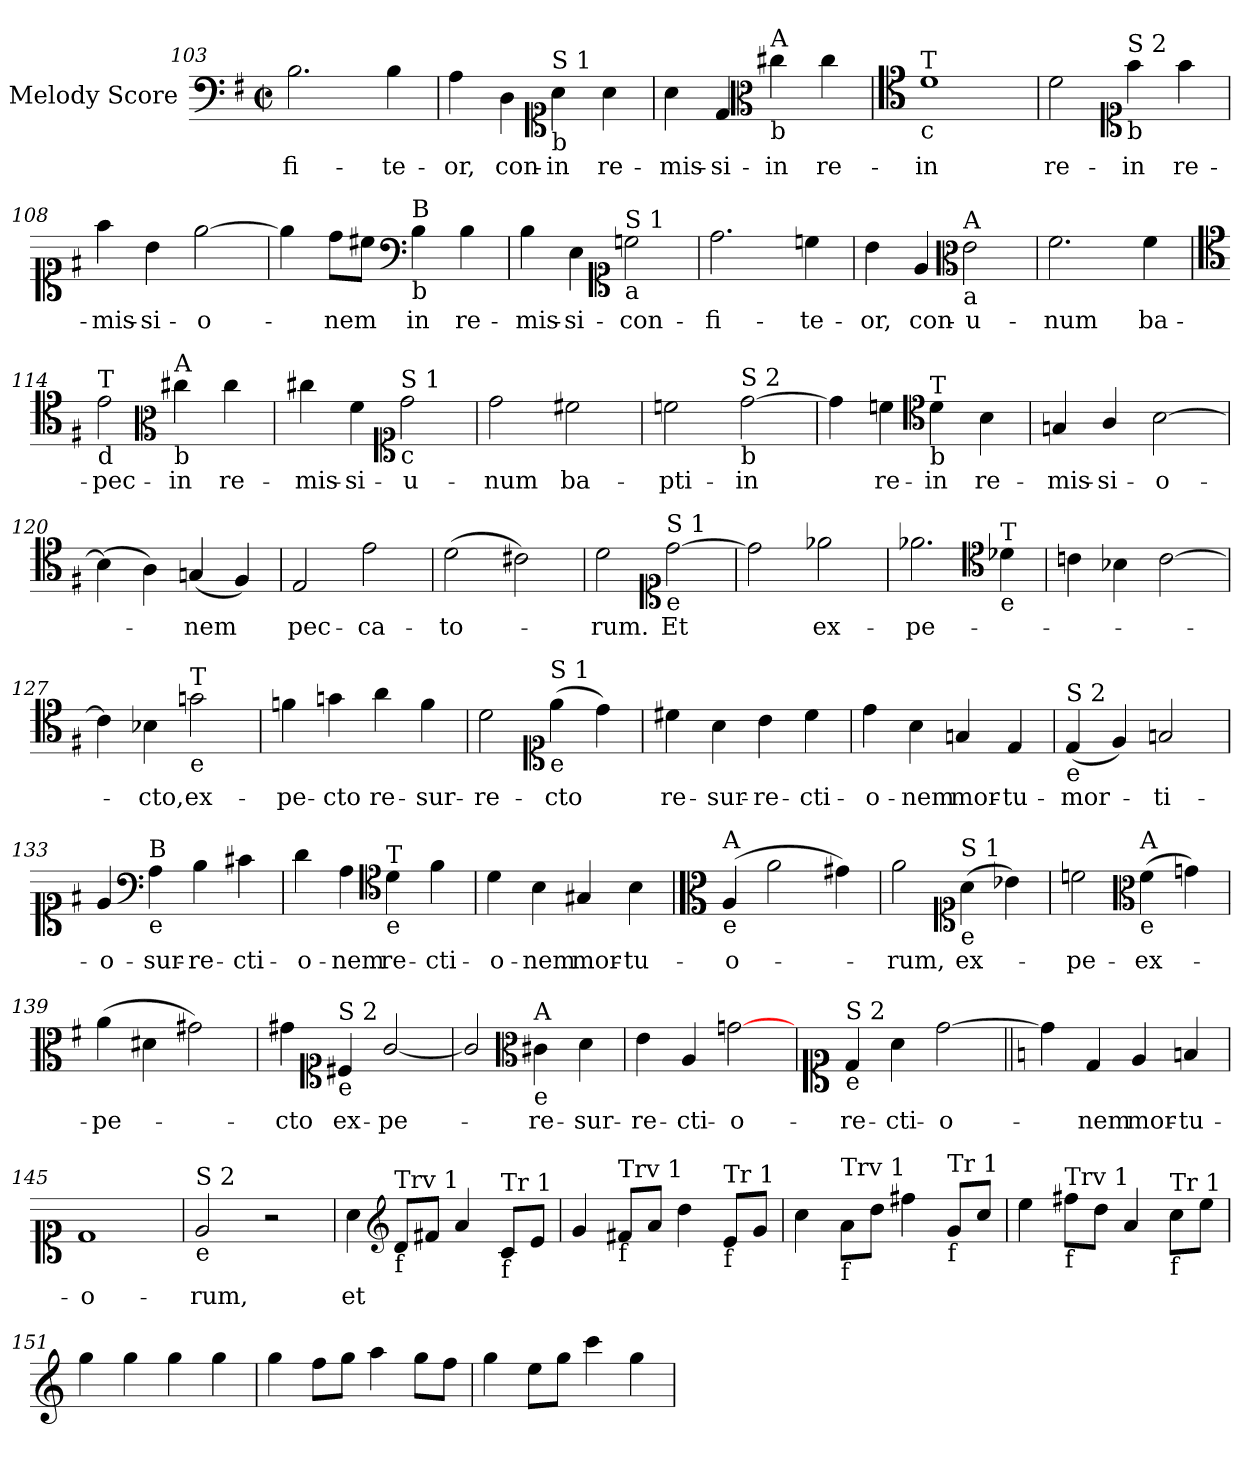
**kern	**text
*part1	*part1
*staff1	*staff1
*I"Melody Score	*
*clefF4	*
*k[f#]	*
*M2/2	*
*met(c|)	*
=103	=103
!	!LO:LY:b
2.B\	-fi-
!	!LO:LY:b
4B\	-te-
=104	=104
!	!LO:LY:b
4A\	-or,
!	!LO:LY:b
4D\	con-
*clefC1	*
!LO:TX:a:t=S 1	!
!LO:TX:b:t=b	!
!	!LO:LY:b
4a\	in
!	!LO:LY:b
4a\	re-
=105	=105
!	!LO:LY:b
4a\	-mis-
!	!LO:LY:b
4d/	-si-
*clefC3	*
!LO:TX:a:t=A	!
!LO:TX:b:t=b	!
!	!LO:LY:b
4cc#\	in
!	!LO:LY:b
4cc#\	re-
=106	=106
*clefC4	*
!LO:TX:a:t=T	!
!LO:TX:b:t=c	!
!	!LO:LY:b
1d	in
=107	=107
!	!LO:LY:b
2d	re-
*clefC1	*
!LO:TX:a:t=S 2	!
!LO:TX:b:t=b	!
!	!LO:LY:b
4ff#\	in
!	!LO:LY:b
4ff#\	re-
=108	=108
!	!LO:LY:b
4ff#\	-mis-
!	!LO:LY:b
4b\	-si-
!	!LO:LY:b
[2ee\	-o-
=109	=109
4ee\]	.
!	!LO:LY:b
8dd\L	-nem
8cc#\J	.
*clefF4	*
!LO:TX:a:t=B	!
!LO:TX:b:t=b	!
!	!LO:LY:b
4B\	in
!	!LO:LY:b
4B\	re-
=110	=110
!	!LO:LY:b
4B\	-mis-
!	!LO:LY:b
4E\	-si-
*clefC1	*
!LO:TX:a:t=S 1	!
!LO:TX:b:t=a	!
!	!LO:LY:b
2ccn\	con-
=111	=111
!	!LO:LY:b
2.dd\	-fi-
!	!LO:LY:b
4ccn\	-te-
=112	=112
!	!LO:LY:b
4b\	-or,
!	!LO:LY:b
4e/	con-
*clefC3	*
!LO:TX:a:t=A	!
!LO:TX:b:t=a	!
!	!LO:LY:b
2e\	u-
=113	=113
!	!LO:LY:b
2.f#\	-num
!	!LO:LY:b
4f#\	ba-
=114	=114
*clefC4	*
!LO:TX:a:t=T	!
!LO:TX:b:t=d	!
!	!LO:LY:b
2e	pec-
*clefC3	*
!LO:TX:a:t=A	!
!LO:TX:b:t=b	!
!	!LO:LY:b
4cc#\	in
!	!LO:LY:b
4cc#\	re-
=115	=115
!	!LO:LY:b
4cc#\	-mis-
!	!LO:LY:b
4f#\	-si-
*clefC1	*
!LO:TX:a:t=S 1	!
!LO:TX:b:t=c	!
!	!LO:LY:b
2dd\	u-
=116	=116
!	!LO:LY:b
2dd\	-num
!	!LO:LY:b
2cc#\	ba-
=117	=117
!	!LO:LY:b
2ccn\	-pti-
!LO:TX:a:t=S 2	!
!LO:TX:b:t=b	!
!	!LO:LY:b
[2dd\	in
=118	=118
4dd\]	.
!	!LO:LY:b
4ccn\	re-
*clefC4	*
!LO:TX:a:t=T	!
!LO:TX:b:t=b	!
!	!LO:LY:b
4d\	in
!	!LO:LY:b
4B\	re-
=119	=119
!	!LO:LY:b
4Gn/	-mis-
!	!LO:LY:b
4A/	-si-
!	!LO:LY:b
[2B\	-o-
=120	=120
(4B\]	.
4A\)	.
!	!LO:LY:b
(4Gn/	-nem
4F#/)	.
=121	=121
*MM78	*
!	!LO:LY:b
2E/	pec-
!	!LO:LY:b
2e\	-ca-
=122	=122
!	!LO:LY:b
(2d\	-to-
2c#\)	.
=123	=123
!	!LO:LY:b
2d\	-rum.
*clefC1	*
!LO:TX:a:t=S 1	!
!LO:TX:b:t=e	!
!	!LO:LY:b
[2dd\	Et
=124	=124
2dd\]	.
!	!LO:LY:b
2ee-X\	ex-
=125	=125
!	!LO:LY:b
2.ee-X	-pe-
*clefC4	*
!LO:TX:a:t=T	!
!LO:TX:b:t=e	!
4d-X\	.
=126	=126
4cn\	.
4B-X\	.
[2c\	.
=127	=127
4c\]	.
!	!LO:LY:b
4B-X\	-cto,
!LO:TX:a:t=T	!
!LO:TX:b:t=e	!
!	!LO:LY:b
2gn\	ex-
=128	=128
!	!LO:LY:b
4fn\	-pe-
!	!LO:LY:b
4gn\	-cto
!	!LO:LY:b
4a\	re-
!	!LO:LY:b
4f\	-sur-
=129	=129
!	!LO:LY:b
2d\	-re-
*clefC1	*
!LO:TX:a:t=S 1	!
!LO:TX:b:t=e	!
!	!LO:LY:b
(4ee\	-cto
4dd\)	.
=130	=130
!	!LO:LY:b
4cc#\	re-
!	!LO:LY:b
4a\	-sur-
!	!LO:LY:b
4b\	-re-
!	!LO:LY:b
4cc#\	-cti-
=131	=131
!	!LO:LY:b
4dd\	-o-
!	!LO:LY:b
4a\	-nem
!	!LO:LY:b
4fn/	mor-
!	!LO:LY:b
4d/	-tu-
=132	=132
!LO:TX:a:t=S 2	!
!LO:TX:b:t=e	!
!	!LO:LY:b
(4d/	mor-
4e/)	.
!	!LO:LY:b
2fn/	-ti-
=133	=133
!	!LO:LY:b
4e	-o-
*clefF4	*
!LO:TX:a:t=B	!
!LO:TX:b:t=e	!
!	!LO:LY:b
4A\	-sur-
!	!LO:LY:b
4B\	-re-
!	!LO:LY:b
4c#\	-cti-
=134	=134
!	!LO:LY:b
4d\	-o-
!	!LO:LY:b
4A\	-nem
*clefC4	*
!LO:TX:a:t=T	!
!LO:TX:b:t=e	!
!	!LO:LY:b
4d\	-re-
!	!LO:LY:b
4f#\	-cti-
=135	=135
!	!LO:LY:b
4d\	-o-
!	!LO:LY:b
4B\	-nem
!	!LO:LY:b
4G#/	mor-
!	!LO:LY:b
4B\	-tu-
=136	=136
*clefC3	*
!LO:TX:a:t=A	!
!LO:TX:b:t=e	!
!	!LO:LY:b
(4A/	-o-
2a\	.
4g#\)	.
=137	=137
!	!LO:LY:b
2a\	-rum,
*clefC1	*
!LO:TX:a:t=S 1	!
!LO:TX:b:t=e	!
!	!LO:LY:b
(4a\	ex-
4b-X\)	.
=138	=138
!	!LO:LY:b
2ccn	-pe-
*clefC3	*
!LO:TX:a:t=A	!
!LO:TX:b:t=e	!
!	!LO:LY:b
(4f#\	ex-
4gn\)	.
=139	=139
!	!LO:LY:b
(4a\	-pe-
4d#X\	.
2g#\)	.
=140	=140
!	!LO:LY:b
4g#\	-cto
*clefC1	*
!LO:TX:a:t=S 2	!
!LO:TX:b:t=e	!
!	!LO:LY:b
4c#/	ex-
!	!LO:LY:b
[2g#/	-pe-
=141	=141
2g#/]	.
*clefC3	*
!LO:TX:a:t=A	!
!LO:TX:b:t=e	!
!	!LO:LY:b
4c#\	re-
!	!LO:LY:b
4d\	-sur-
=142	=142
!	!LO:LY:b
4e\	-re-
!	!LO:LY:b
4A/	-cti-
!	!LO:LY:b
[2gn\	-o-
=143	=143
*clefC1	*
!LO:TX:a:t=S 2	!
!LO:TX:b:t=e	!
!	!LO:LY:b
4d/	-re-
!	!LO:LY:b
4a\	-cti-
!	!LO:LY:b
[2dd\	-o-
=144||	=144||
*k[]	*
4dd\]	.
!	!LO:LY:b
4d/	-nem
!	!LO:LY:b
4e/	mor-
!	!LO:LY:b
4fn/	-tu-
=145	=145
!	!LO:LY:b
1d	-o-
=146	=146
!LO:TX:a:t=S 2	!
!LO:TX:b:t=e	!
!	!LO:LY:b
2e/	-rum,
2r	.
=147	=147
*MM230	*
!	!LO:LY:b
4a\	et
*clefG2	*
!LO:TX:a:t=Trv 1	!
!LO:TX:b:t=f	!
8d/L	.
8f#/J	.
4a/	.
!LO:TX:a:t=Tr 1	!
!LO:TX:b:t=f	!
8c/L	.
8e/J	.
=148	=148
4g/	.
!LO:TX:a:t=Trv 1	!
!LO:TX:b:t=f	!
8f#/L	.
8a/J	.
4dd\	.
!LO:TX:a:t=Tr 1	!
!LO:TX:b:t=f	!
8e/L	.
8g/J	.
=149	=149
4cc\	.
!LO:TX:a:t=Trv 1	!
!LO:TX:b:t=f	!
8a\L	.
8dd\J	.
4ff#\	.
!LO:TX:a:t=Tr 1	!
!LO:TX:b:t=f	!
8g/L	.
8cc/J	.
=150	=150
4ee\	.
!LO:TX:a:t=Trv 1	!
!LO:TX:b:t=f	!
8ff#\L	.
8dd\J	.
4a/	.
!LO:TX:a:t=Tr 1	!
!LO:TX:b:t=f	!
8cc\L	.
8ee\J	.
=151	=151
4gg\	.
4gg\	.
4gg\	.
4gg\	.
=152	=152
4gg\	.
8ff\L	.
8gg\J	.
4aa\	.
8gg\L	.
8ff\J	.
=153	=153
4gg\	.
8ee\L	.
8gg\J	.
4ccc\	.
4gg\	.
=	=
*-	*-
